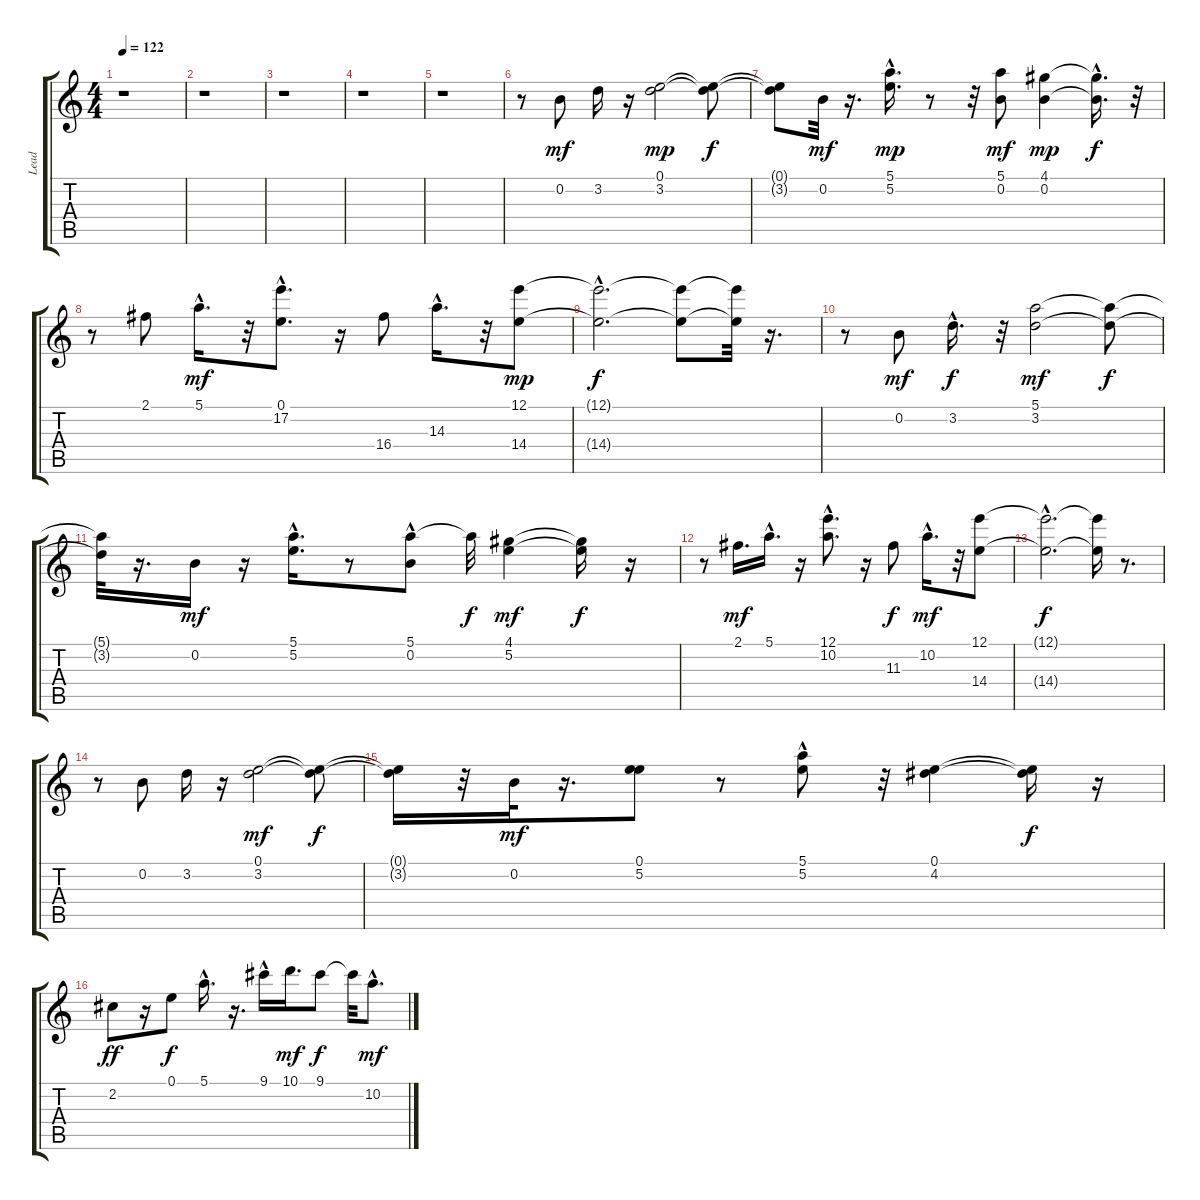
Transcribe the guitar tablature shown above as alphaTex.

\track ("Lead" "Lead") {instrument distortionguitar}
\staff {score tabs}
\tuning (E4 B3 G3 D3 A2 E2) {hide}
\ts (4 4)
\tempo 122
\clef g2
\ks c
r.1{dy f} |
r.1 |
r.1 |
r.1 |
r.1 |
r.8 0.2.8{dy mf} 3.2.16 r.16 (0.1 3.2).2{dy mp} (0.1{t} 3.2{t}).8{dy f} |
(0.1{t} 3.2{t}).8 0.2.32{dy mf} r.16{d} (5.1{hac} 5.2{hac}).16{d dy mp} r.8 r.32 (5.1 0.2).8{dy mf} (4.1 0.2).4{dy mp} (4.1{hac t} 0.2{t}).16{d dy f} r.32 |
r.8 2.1.8 5.1{hac}.16{d dy mf} r.32 (0.1{hac} 17.2).8{d} r.16 16.4.8 14.3{hac}.16{d} r.32 (12.1 14.4).8{dy mp} |
(12.1{hac t} 14.4{hac t}).2{d dy f} (12.1{t} 14.4{t}).8 (12.1{t} 14.4{t}).32 r.16{d} |
r.8 0.2.8{dy mf} 3.2{hac}.16{d dy f} r.32 (5.1 3.2).2{dy mf} (5.1{t} 3.2{t}).8{dy f} |
(5.1{t} 3.2{t}).32 r.16{d} 0.2.16{dy mf} r.16 (5.1{hac} 5.2).16{d} r.8 (5.1 0.2{hac}).8 5.1{t}.32{dy f} (4.1 5.2).4{dy mf} (4.1{t} 5.2{t}).16{dy f} r.16 |
r.8 2.1.16{d dy mf} 5.1{hac}.16{d} r.16 (12.1 10.2{hac}).8{d} r.16 11.3.8{dy f} 10.2{hac}.16{d dy mf} r.32 (12.1 14.4).8 |
(12.1{hac t} 14.4{hac t}).2{d dy f} (12.1{t} 14.4{t}).16 r.8{d} |
r.8 0.2.8 3.2.16 r.16 (0.1 3.2).2{dy mf} (0.1{t} 3.2{t}).8{dy f} |
(0.1{t} 3.2{t}).16 r.32 0.2.32{dy mf} r.16{d} (0.1 5.2).8 r.8 (5.1 5.2{hac}).8 r.32 (0.1 4.2).4 (0.1{t} 4.2{t}).16{dy f} r.16 |
2.2.8{dy ff} r.16 0.1.8{dy f} 5.1{hac}.16{d} r.16{d} 9.1{hac}.16 10.1.16{d dy mf} 9.1.8{dy f} 9.1{t}.32 10.2{hac}.8{d dy mf}
